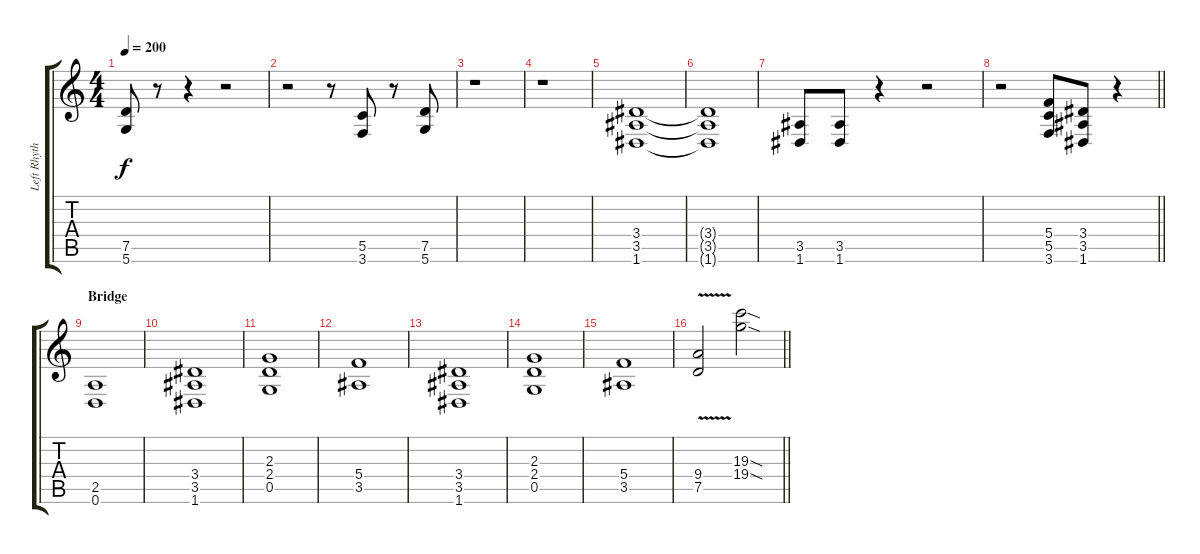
\track ("Left Rhythm Gtr" "Left Rhyth") {mute instrument overdrivenguitar}
\staff {score tabs}
\tuning (D4 A3 F3 C3 G2 D2) {hide}
\ts (4 4)
\tempo 200
\clef g2
\ks c
(7.5 5.6).8{dy f} r.8 r.4 r.2 |
r.2 r.8 (5.5 3.6).8 r.8 (7.5 5.6).8 |
r.1 |
r.1 |
(3.4 3.5 1.6).1 |
(3.4{t} 3.5{t} 1.6{t}).1 |
(3.5 1.6).8 (3.5 1.6).8 r.4 r.2 |
\barLineRight lightlight
r.2 (5.4 5.5 3.6).8 (3.4 3.5 1.6).8 r.4 |
\section ("" "Bridge")
(2.5 0.6).1 |
(3.4 3.5 1.6).1 |
(2.3 2.4 0.5).1 |
(5.4 3.5).1 |
(3.4 3.5 1.6).1 |
(2.3 2.4 0.5).1 |
(5.4 3.5).1 |
\barLineRight lightlight
(9.4{v} 7.5).2 (19.3{sod} 19.4{sod}).2
